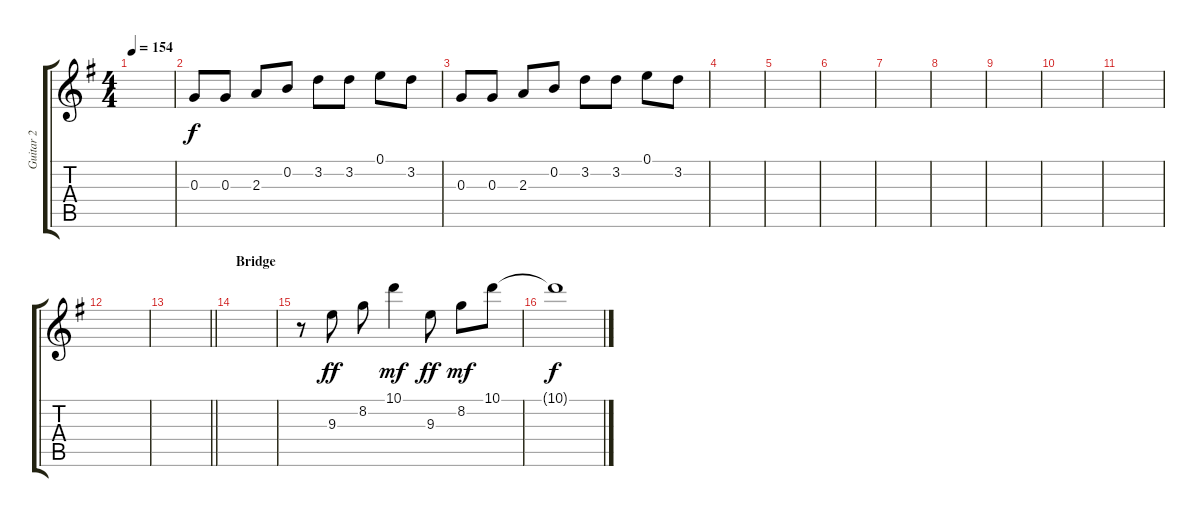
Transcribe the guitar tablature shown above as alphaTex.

\track ("Guitar 2" "Guitar 2") {instrument electricguitarclean}
\staff {score tabs}
\tuning (E4 B3 G3 D3 A2 E2) {hide}
\ts (4 4)
\tempo 154
\clef g2
\ks g
|
0.3.8 0.3.8 2.3.8 0.2.8 3.2.8 3.2.8 0.1.8 3.2.8 |
0.3.8 0.3.8 2.3.8 0.2.8 3.2.8 3.2.8 0.1.8 3.2.8 |
|
|
|
|
|
|
|
|
|
\barLineRight lightlight
|
\section ("" "Bridge")
|
r.8 9.3.8{dy ff} 8.2.8 10.1.4{dy mf} 9.3.8{dy ff} 8.2.8{dy mf} 10.1.8 |
10.1{t}.1{dy f}
